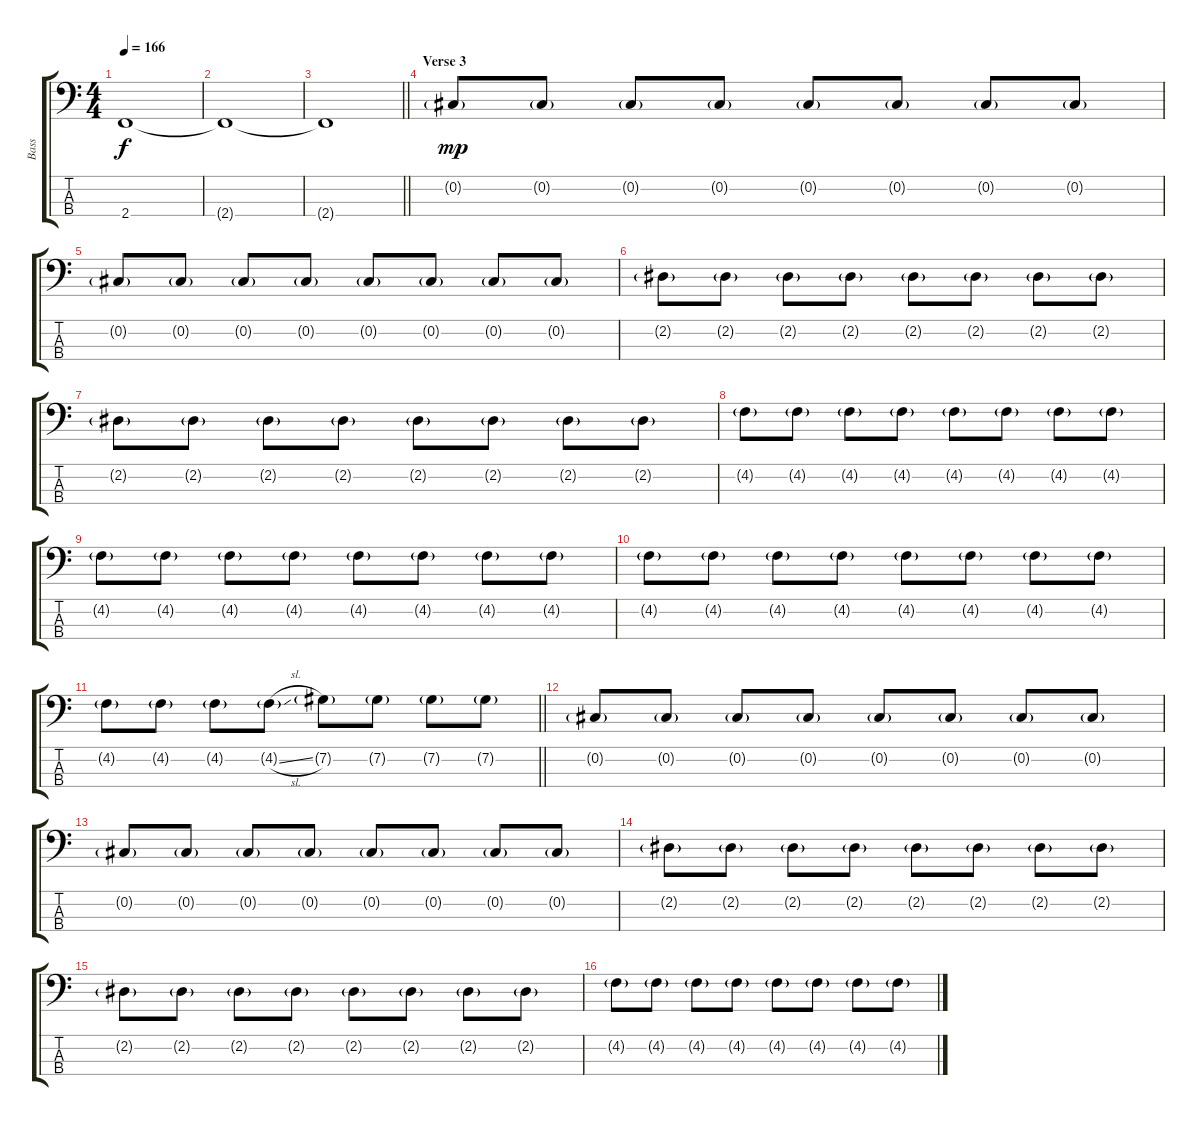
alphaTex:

\track ("Bass" "Bass") {instrument electricbassfinger}
\staff {score tabs}
\tuning (Gb2 Db2 Ab1 Eb1) {hide}
\ts (4 4)
\tempo 166
\clef f4
\ks c
2.4{t}.1{dy f} |
2.4{t}.1 |
\barLineRight lightlight
2.4{t}.1 |
\section ("" "Verse 3")
0.2{g}.8{dy mp} 0.2{g}.8 0.2{g}.8 0.2{g}.8 0.2{g}.8 0.2{g}.8 0.2{g}.8 0.2{g}.8 |
0.2{g}.8 0.2{g}.8 0.2{g}.8 0.2{g}.8 0.2{g}.8 0.2{g}.8 0.2{g}.8 0.2{g}.8 |
2.2{g}.8 2.2{g}.8 2.2{g}.8 2.2{g}.8 2.2{g}.8 2.2{g}.8 2.2{g}.8 2.2{g}.8 |
2.2{g}.8 2.2{g}.8 2.2{g}.8 2.2{g}.8 2.2{g}.8 2.2{g}.8 2.2{g}.8 2.2{g}.8 |
4.2{g}.8 4.2{g}.8 4.2{g}.8 4.2{g}.8 4.2{g}.8 4.2{g}.8 4.2{g}.8 4.2{g}.8 |
4.2{g}.8 4.2{g}.8 4.2{g}.8 4.2{g}.8 4.2{g}.8 4.2{g}.8 4.2{g}.8 4.2{g}.8 |
4.2{g}.8 4.2{g}.8 4.2{g}.8 4.2{g}.8 4.2{g}.8 4.2{g}.8 4.2{g}.8 4.2{g}.8 |
\barLineRight lightlight
4.2{g}.8 4.2{g}.8 4.2{g}.8 4.2{sl g}.8 7.2{g}.8 7.2{g}.8 7.2{g}.8 7.2{g}.8 |
0.2{g}.8 0.2{g}.8 0.2{g}.8 0.2{g}.8 0.2{g}.8 0.2{g}.8 0.2{g}.8 0.2{g}.8 |
0.2{g}.8 0.2{g}.8 0.2{g}.8 0.2{g}.8 0.2{g}.8 0.2{g}.8 0.2{g}.8 0.2{g}.8 |
2.2{g}.8 2.2{g}.8 2.2{g}.8 2.2{g}.8 2.2{g}.8 2.2{g}.8 2.2{g}.8 2.2{g}.8 |
2.2{g}.8 2.2{g}.8 2.2{g}.8 2.2{g}.8 2.2{g}.8 2.2{g}.8 2.2{g}.8 2.2{g}.8 |
4.2{g}.8 4.2{g}.8 4.2{g}.8 4.2{g}.8 4.2{g}.8 4.2{g}.8 4.2{g}.8 4.2{g}.8
